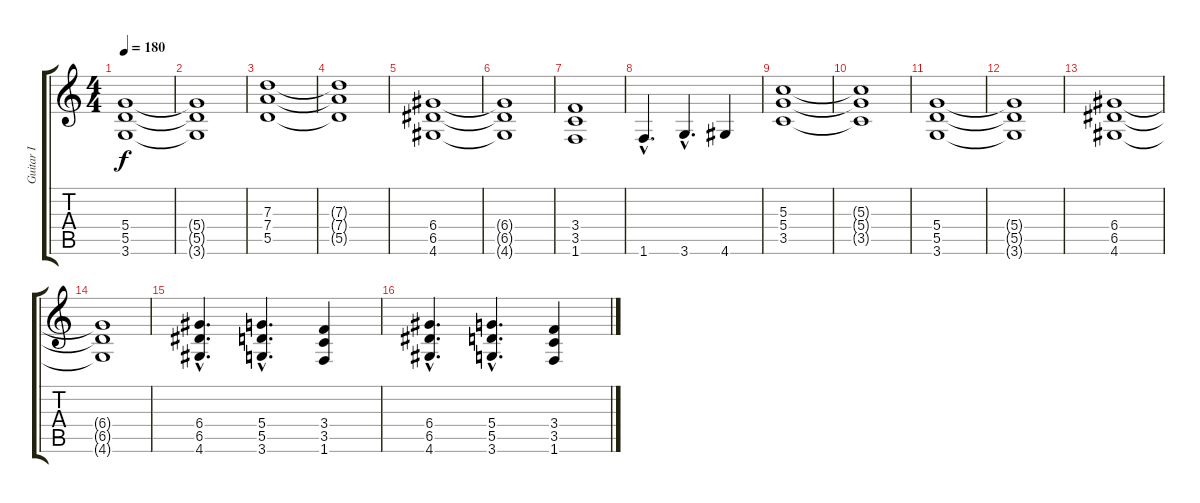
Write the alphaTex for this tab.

\track ("Guitar I" "Guitar I") {instrument distortionguitar}
\staff {score tabs}
\tuning (E4 B3 G3 D3 A2 E2) {hide}
\ts (4 4)
\tempo 180
\clef g2
\ks c
(5.4 5.5 3.6).1{dy f} |
(5.4{t} 5.5{t} 3.6{t}).1 |
(7.3 7.4 5.5).1 |
(7.3{t} 7.4{t} 5.5{t}).1 |
(6.4 6.5 4.6).1 |
(6.4{t} 6.5{t} 4.6{t}).1 |
(3.4 3.5 1.6).1 |
1.6{hac}.4{d} 3.6{hac}.4{d} 4.6.4 |
(5.3 5.4 3.5).1 |
(5.3{t} 5.4{t} 3.5{t}).1 |
(5.4 5.5 3.6).1 |
(5.4{t} 5.5{t} 3.6{t}).1 |
(6.4 6.5 4.6).1 |
(6.4{t} 6.5{t} 4.6{t}).1 |
(6.4{hac} 6.5{hac} 4.6{hac}).4{d} (5.4{hac} 5.5{hac} 3.6{hac}).4{d} (3.4 3.5 1.6).4 |
(6.4{hac} 6.5{hac} 4.6{hac}).4{d} (5.4{hac} 5.5{hac} 3.6{hac}).4{d} (3.4 3.5 1.6).4
